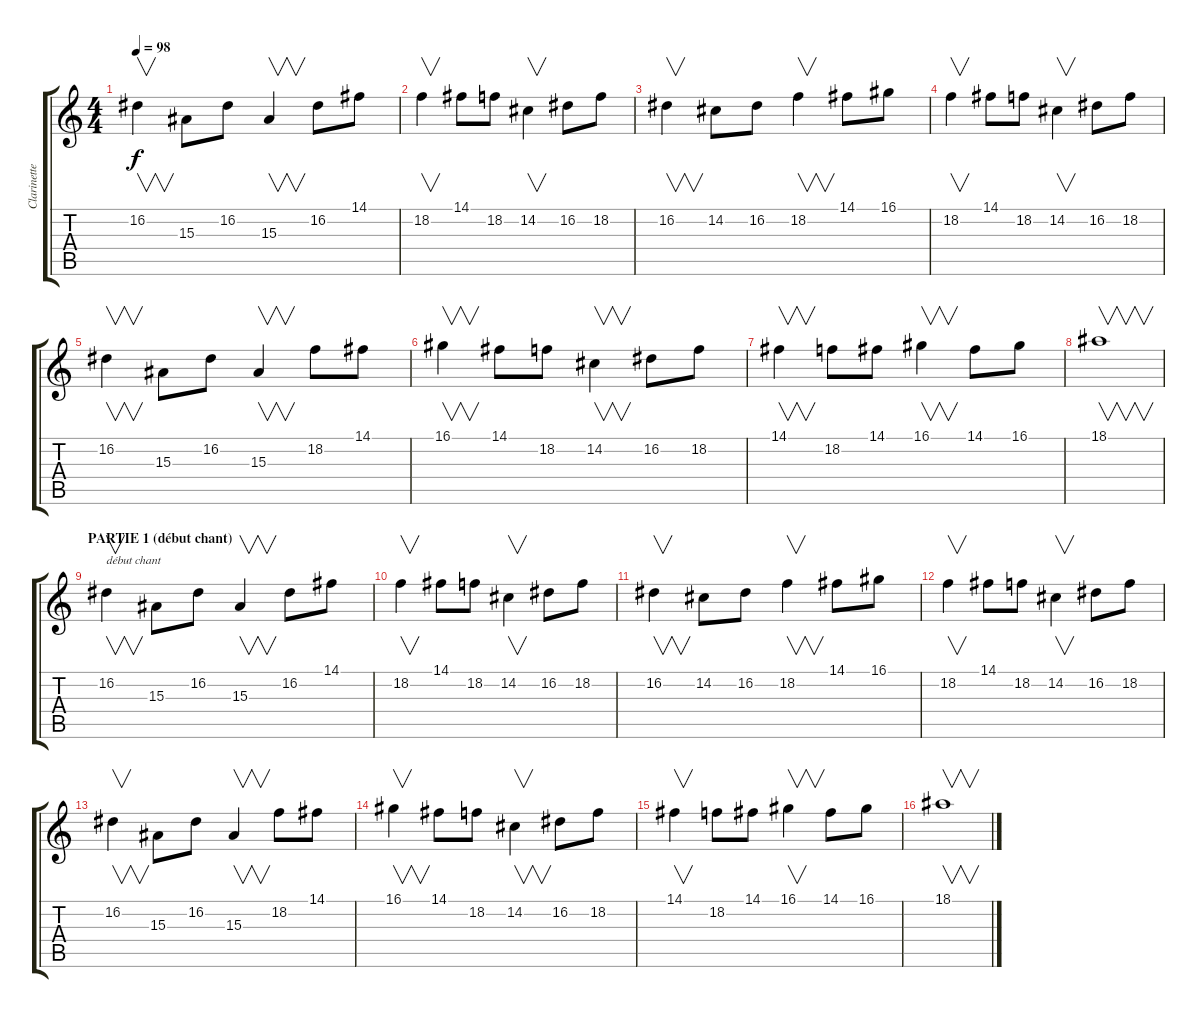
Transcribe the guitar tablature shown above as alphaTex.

\track ("Clarinette" "Clarinette") {instrument clarinet}
\staff {score tabs}
\tuning (E4 B3 G3 D3 A2 E2) {hide}
\ts (4 4)
\tempo 98
\clef g2
\ks c
16.2.4{v dy f} 15.3.8 16.2.8 15.3.4{v} 16.2.8 14.1.8 |
18.2.4{v} 14.1.8 18.2.8 14.2.4{v} 16.2.8 18.2.8 |
16.2.4{v} 14.2.8 16.2.8 18.2.4{v} 14.1.8 16.1.8 |
18.2.4{v} 14.1.8 18.2.8 14.2.4{v} 16.2.8 18.2.8 |
16.2.4{v} 15.3.8 16.2.8 15.3.4{v} 18.2.8 14.1.8 |
16.1.4{v} 14.1.8 18.2.8 14.2.4{v} 16.2.8 18.2.8 |
14.1.4{v} 18.2.8 14.1.8 16.1.4{v} 14.1.8 16.1.8 |
18.1.1{v} |
\section ("" "PARTIE 1 (début chant)")
16.2.4{v txt "début chant"} 15.3.8 16.2.8 15.3.4{v} 16.2.8 14.1.8 |
18.2.4{v} 14.1.8 18.2.8 14.2.4{v} 16.2.8 18.2.8 |
16.2.4{v} 14.2.8 16.2.8 18.2.4{v} 14.1.8 16.1.8 |
18.2.4{v} 14.1.8 18.2.8 14.2.4{v} 16.2.8 18.2.8 |
16.2.4{v} 15.3.8 16.2.8 15.3.4{v} 18.2.8 14.1.8 |
16.1.4{v} 14.1.8 18.2.8 14.2.4{v} 16.2.8 18.2.8 |
14.1.4{v} 18.2.8 14.1.8 16.1.4{v} 14.1.8 16.1.8 |
18.1.1{v}
